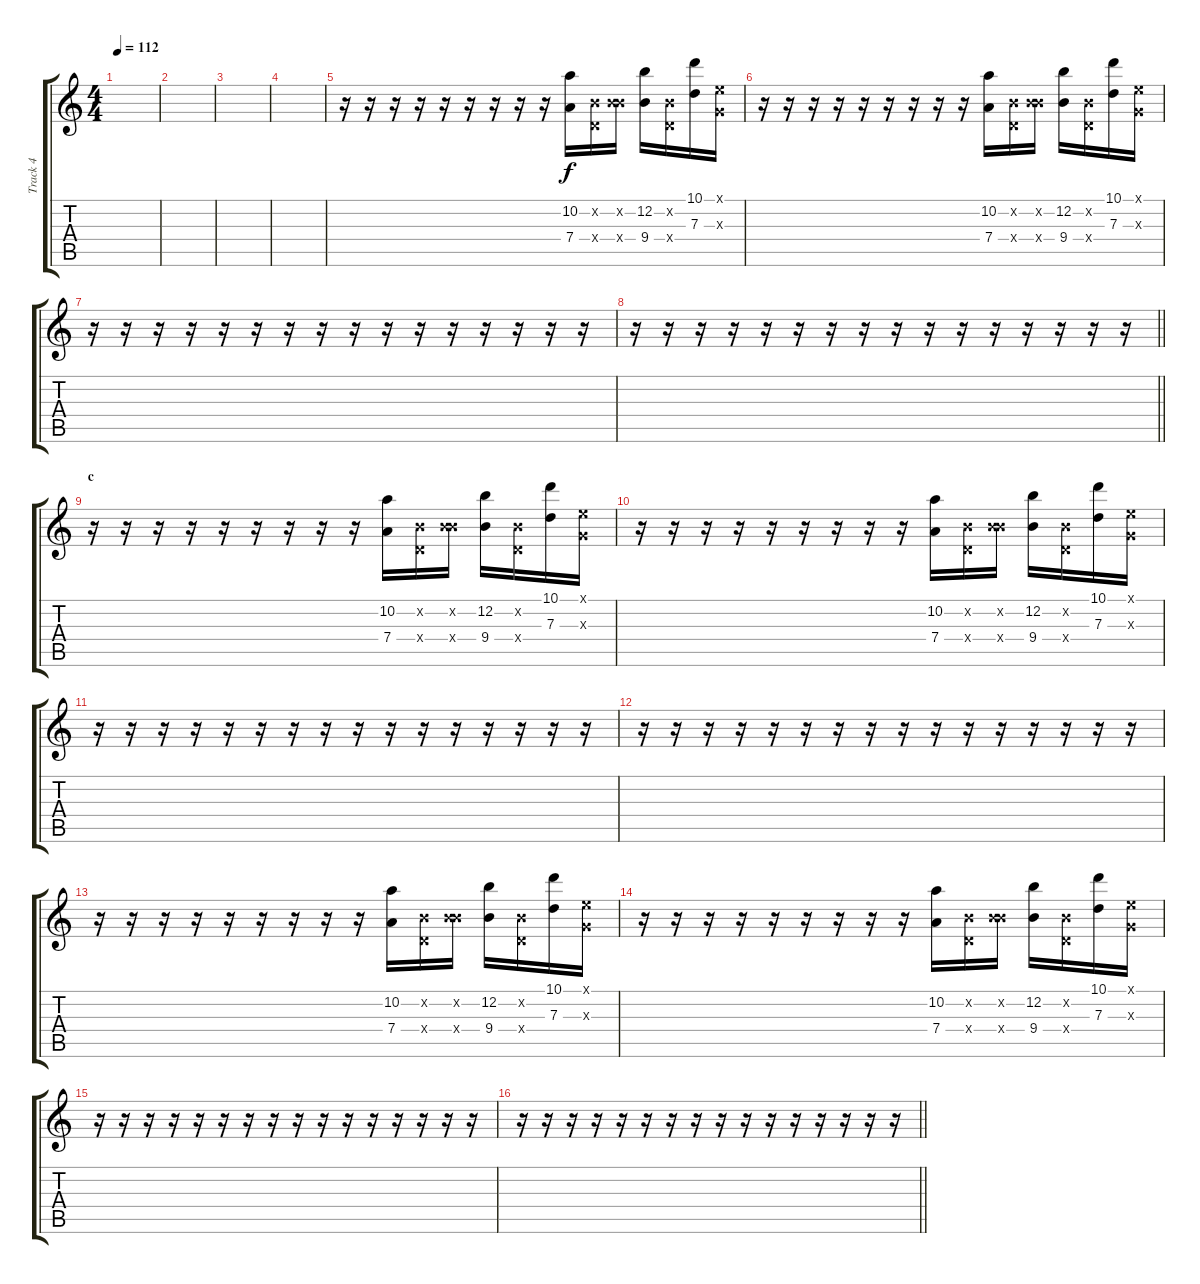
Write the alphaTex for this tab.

\track ("Track 4" "Track 4") {instrument acousticguitarsteel}
\staff {score tabs}
\tuning (E4 B3 G3 D3 A2 E2) {hide}
\ts (4 4)
\tempo 112
\clef g2
\ks c
|
|
|
|
r.16 r.16 r.16 r.16 r.16 r.16 r.16 r.16 r.16 (10.2 7.4).16 (0.2{x} 0.4{x}).16 (0.2{x} 9.4{x}).16 (12.2 9.4).16 (0.2{x} 0.4{x}).16 (10.1 7.3).16 (0.1{x} 0.3{x}).16 |
r.16 r.16 r.16 r.16 r.16 r.16 r.16 r.16 r.16 (10.2 7.4).16 (0.2{x} 0.4{x}).16 (0.2{x} 9.4{x}).16 (12.2 9.4).16 (0.2{x} 0.4{x}).16 (10.1 7.3).16 (0.1{x} 0.3{x}).16 |
r.16 r.16 r.16 r.16 r.16 r.16 r.16 r.16 r.16 r.16 r.16 r.16 r.16 r.16 r.16 r.16 |
\barLineRight lightlight
r.16 r.16 r.16 r.16 r.16 r.16 r.16 r.16 r.16 r.16 r.16 r.16 r.16 r.16 r.16 r.16 |
\section ("" "c")
r.16{volume 7} r.16 r.16 r.16 r.16 r.16 r.16 r.16 r.16 (10.2 7.4).16 (0.2{x} 0.4{x}).16 (0.2{x} 9.4{x}).16 (12.2 9.4).16 (0.2{x} 0.4{x}).16 (10.1 7.3).16 (0.1{x} 0.3{x}).16 |
r.16 r.16 r.16 r.16 r.16 r.16 r.16 r.16 r.16 (10.2 7.4).16 (0.2{x} 0.4{x}).16 (0.2{x} 9.4{x}).16 (12.2 9.4).16 (0.2{x} 0.4{x}).16 (10.1 7.3).16 (0.1{x} 0.3{x}).16 |
r.16 r.16 r.16 r.16 r.16 r.16 r.16 r.16 r.16 r.16 r.16 r.16 r.16 r.16 r.16 r.16 |
r.16 r.16 r.16 r.16 r.16 r.16 r.16 r.16 r.16 r.16 r.16 r.16 r.16 r.16 r.16 r.16 |
r.16 r.16 r.16 r.16 r.16 r.16 r.16 r.16 r.16 (10.2 7.4).16 (0.2{x} 0.4{x}).16 (0.2{x} 9.4{x}).16 (12.2 9.4).16 (0.2{x} 0.4{x}).16 (10.1 7.3).16 (0.1{x} 0.3{x}).16 |
r.16 r.16 r.16 r.16 r.16 r.16 r.16 r.16 r.16 (10.2 7.4).16 (0.2{x} 0.4{x}).16 (0.2{x} 9.4{x}).16 (12.2 9.4).16 (0.2{x} 0.4{x}).16 (10.1 7.3).16 (0.1{x} 0.3{x}).16 |
r.16 r.16 r.16 r.16 r.16 r.16 r.16 r.16 r.16 r.16 r.16 r.16 r.16 r.16 r.16 r.16 |
\barLineRight lightlight
r.16 r.16 r.16 r.16 r.16 r.16 r.16 r.16 r.16 r.16 r.16 r.16 r.16 r.16 r.16 r.16
